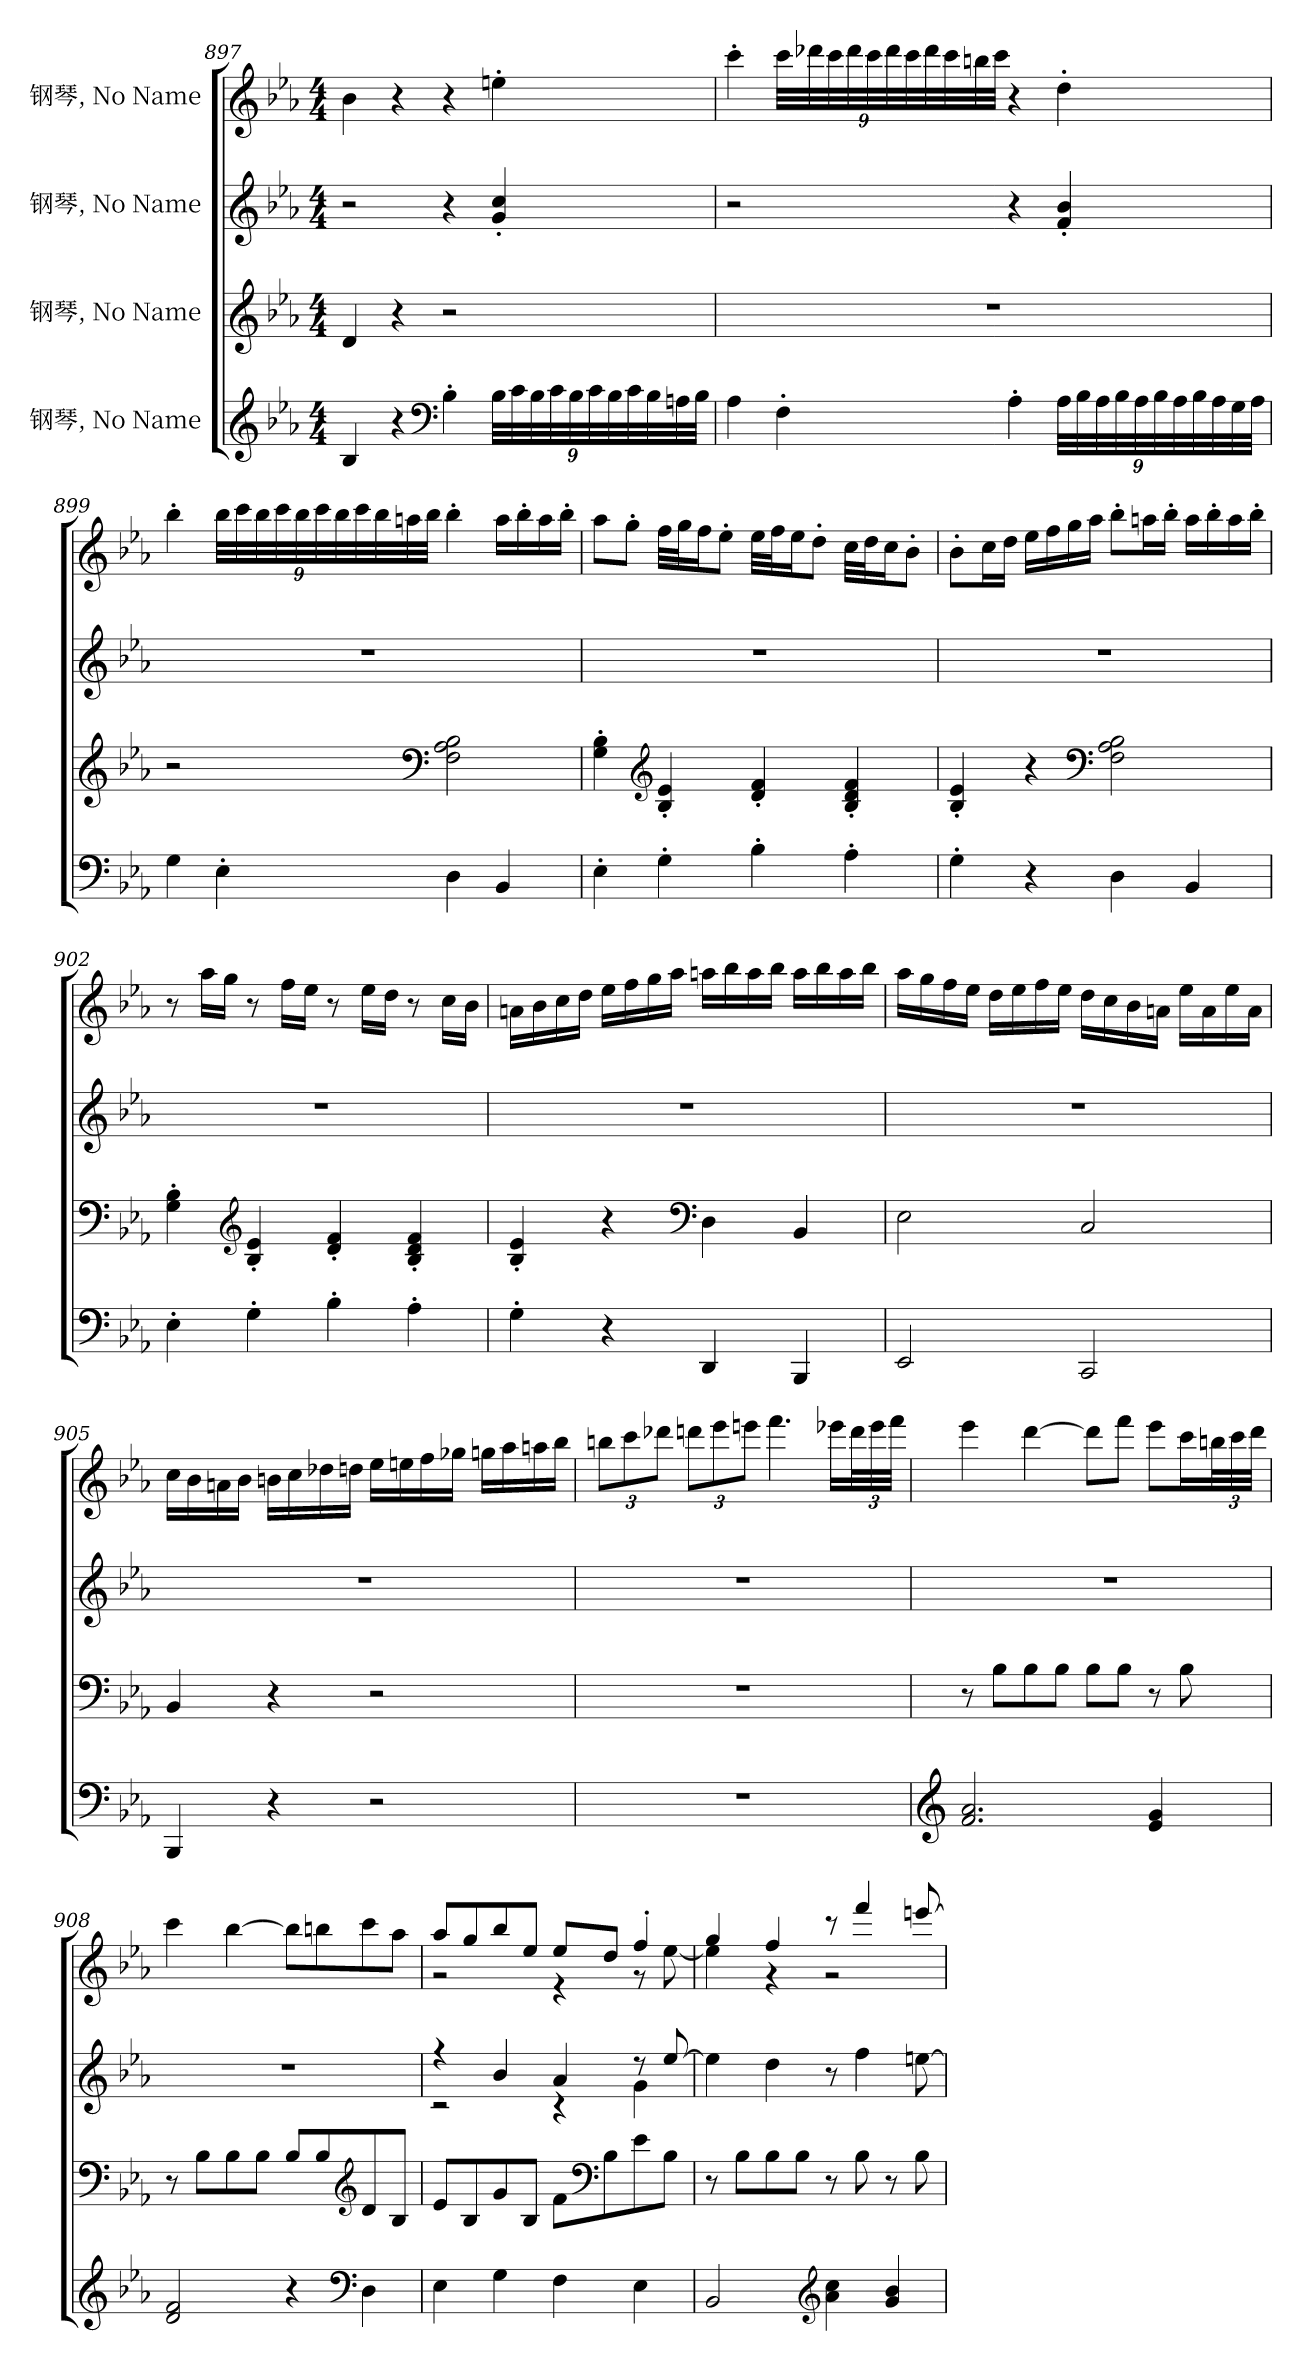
**kern	**kern	**kern	**kern
*part4	*part3	*part2	*part1
*staff4	*staff3	*staff2	*staff1
*I"钢琴, No Name	*I"钢琴, No Name	*I"钢琴, No Name	*I"钢琴, No Name
!!LO:LB:g=z
*clefG2	*clefG2	*clefG2	*clefG2
*k[b-e-a-]	*k[b-e-a-]	*k[b-e-a-]	*k[b-e-a-]
*M4/4	*M4/4	*M4/4	*M4/4
=897	=897	=897	=897
4B-/	4d/	2r	4b-\
4r	4r	.	4r
*clefF4	*	*	*
4B-'\	2r	4r	4r
*Xbrackettup	*	*	*
48B-\LLL	.	4g/' 4cc/'	4een'\
48c\	.	.	.
48B-\	.	.	.
48c\	.	.	.
48B-\	.	.	.
48c\	.	.	.
48B-\	.	.	.
48c\	.	.	.
48B-\	.	.	.
32An\	.	.	.
32B-\JJJ	.	.	.
!!LO:LB:g=z
=898	=898	=898	=898
*	*	*	*MM158
4A-\	1r	2r	4ccc'\
*	*	*	*Xbrackettup
4F'\	.	.	48ccc\LLL
.	.	.	48ddd-X\
.	.	.	48ccc\
.	.	.	48ddd-\
.	.	.	48ccc\
.	.	.	48ddd-\
.	.	.	48ccc\
.	.	.	48ddd-\
.	.	.	48ccc\
.	.	.	32bbn\
.	.	.	32ccc\JJJ
4A-'\	.	4r	4r
48A-\LLL	.	4f/' 4b-/'	4dd'\
48B-\	.	.	.
48A-\	.	.	.
48B-\	.	.	.
48A-\	.	.	.
48B-\	.	.	.
48A-\	.	.	.
48B-\	.	.	.
48A-\	.	.	.
32G\	.	.	.
32A-\JJJ	.	.	.
!!LO:PB:g=z
=899	=899	=899	=899
*	*	*	*MM158
4G\	2r	1r	4bb-'\
4E-'\	.	.	48bb-\LLL
.	.	.	48ccc\
.	.	.	48bb-\
.	.	.	48ccc\
.	.	.	48bb-\
.	.	.	48ccc\
.	.	.	48bb-\
.	.	.	48ccc\
.	.	.	48bb-\
*	*	*	*MM156
.	.	.	32aan\
.	.	.	32bb-\JJJ
*	*clefF4	*	*
*	*	*	*MM158
4D\	2F\ 2A-\ 2B-\	.	4bb-'\
4BB-/	.	.	16aa\LL
.	.	.	16bb-'\
.	.	.	16aa\
.	.	.	16bb-'\JJ
=900	=900	=900	=900
4E-'\	4G\' 4B-\'	1r	8aa-\L
.	.	.	8gg'\J
*	*clefG2	*	*
4G'\	4B-/' 4e-/'	.	32ff\LLL
.	.	.	32gg\J
.	.	.	16ff\J
.	.	.	8ee-'\J
4B-'\	4d/' 4f/'	.	32ee-\LLL
.	.	.	32ff\J
.	.	.	16ee-\J
.	.	.	8dd'\J
4A-'\	4B-/' 4d/' 4f/'	.	32cc\LLL
.	.	.	32dd\J
.	.	.	16cc\J
.	.	.	8b-'\J
!!LO:LB:g=z
=901	=901	=901	=901
4G'\	4B-/' 4e-/'	1r	8b-'\L
.	.	.	16cc\L
.	.	.	16dd\JJ
4r	4r	.	16ee-\LL
.	.	.	16ff\
.	.	.	16gg\
*	*	*	*MM156
.	.	.	16aa-\JJ
*	*clefF4	*	*
*	*	*	*MM158
4D\	2F\ 2A-\ 2B-\	.	8bb-'\L
.	.	.	16aan\L
.	.	.	16bb-'\JJ
4BB-/	.	.	16aa\LL
.	.	.	16bb-'\
.	.	.	16aa\
.	.	.	16bb-'\JJ
=902	=902	=902	=902
4E-'\	4G\' 4B-\'	1r	8r
.	.	.	16aa-\LL
.	.	.	16gg\JJ
*	*clefG2	*	*
4G'\	4B-/' 4e-/'	.	8r
.	.	.	16ff\LL
.	.	.	16ee-\JJ
4B-'\	4d/' 4f/'	.	8r
.	.	.	16ee-\LL
.	.	.	16dd\JJ
4A-'\	4B-/' 4d/' 4f/'	.	8r
.	.	.	16cc\LL
.	.	.	16b-\JJ
!!LO:LB:g=z
=903	=903	=903	=903
4G'\	4B-/' 4e-/'	1r	16an\LL
.	.	.	16b-\
.	.	.	16cc\
.	.	.	16dd\JJ
4r	4r	.	16ee-\LL
.	.	.	16ff\
.	.	.	16gg\
*	*	*	*MM156
.	.	.	16aa-\JJ
*	*clefF4	*	*
*	*	*	*MM158
4DD/	4D\	.	16aan\LL
.	.	.	16bb-\
.	.	.	16aa\
.	.	.	16bb-\JJ
4BBB-/	4BB-/	.	16aa\LL
.	.	.	16bb-\
.	.	.	16aa\
.	.	.	16bb-\JJ
=904	=904	=904	=904
2EE-/	2E-\	1r	16aa-\LL
.	.	.	16gg\
.	.	.	16ff\
.	.	.	16ee-\JJ
.	.	.	16dd\LL
.	.	.	16ee-\
.	.	.	16ff\
.	.	.	16ee-\JJ
2CC/	2C/	.	16dd\LL
.	.	.	16cc\
.	.	.	16b-\
.	.	.	16an\JJ
.	.	.	16ee-\LL
.	.	.	16a\
*	*	*	*MM156
.	.	.	16ee-\
*	*	*	*MM154
.	.	.	16a\JJ
!!LO:PB:g=z
=905	=905	=905	=905
*	*	*	*MM156
4BBB-/	4BB-/	1r	16cc\LL
.	.	.	16b-\
.	.	.	16an\
.	.	.	16b-\JJ
4r	4r	.	16bn\LL
.	.	.	16cc\
.	.	.	16dd-X\
.	.	.	16ddn\JJ
2r	2r	.	16ee-\LL
.	.	.	16een\
.	.	.	16ff\
.	.	.	16gg-X\JJ
.	.	.	16ggn\LL
.	.	.	16aa-\
.	.	.	16aan\
*	*	*	*MM154
.	.	.	16bb-\JJ
=906	=906	=906	=906
*	*	*	*MM156
1r	1r	1r	12bbn\L
.	.	.	12ccc\
.	.	.	12ddd-X\J
.	.	.	12dddn\L
.	.	.	12eee-\
.	.	.	12eeen\J
*	*	*	*MM120
.	.	.	4.fff\
.	.	.	16eee-X\LL
*	*	*	*MM149
.	.	.	48ddd\L
.	.	.	48eee-\
.	.	.	48fff\JJJ
!!LO:LB:g=z
=907	=907	=907	=907
*clefG2	*	*	*
*	*	*	*MM161
2.f/ 2.a-/	8r	1r	4eee-\
.	8B-\L	.	.
.	8B-\	.	[4ddd\
.	8B-\J	.	.
.	8B-\L	.	8ddd\L]
.	8B-\J	.	8fff\J
4e-/ 4g/	8r	.	8eee-\L
*	*	*	*MM159
.	8B-\	.	16ccc\L
.	.	.	48bbn\L
.	.	.	48ccc\
.	.	.	48ddd\JJJ
=908	=908	=908	=908
*	*	*	*MM161
2d/ 2f/	8r	1r	4ccc\
.	8B-\L	.	.
.	8B-\	.	[4bb-\
.	8B-\J	.	.
4r	8B-/L	.	8bb-\L]
.	8B-/	.	8bbn\
*clefF4	*clefG2	*	*
4D\	8d/	.	8ccc\
.	8B-/J	.	8aa-\J
=909	=909	=909	=909
*	*	*^	*^
4E-\	8e-/L	4r	2r	8aa-/L	2r
.	8B-/	.	.	8gg/	.
4G\	8g/	4b-/	.	8bb-/	.
.	8B-/J	.	.	8ee-/J	.
4F\	8f\L	4a-/	4r	8ee-/L	4r
*	*clefF4	*	*	*	*
.	8B-\	.	.	8dd/J	.
4E-\	8e-\	8r	4g\	4ff'/	8r
.	8B-\J	[8ee-/	.	.	[8ee-\
*	*	*v	*v	*	*
!!LO:LB:g=z	!!
=910	=910	=910	=910	=910
2BB-/	8r	4ee-\]	4gg/	4ee-\]
.	8B-\L	.	.	.
.	8B-\	4dd\	4ff/	4r
.	8B-\J	.	.	.
*clefG2	*	*	*	*
4a-\ 4cc\	8r	8r	8r	2r
*	*	*	*MM160	*
.	8B-\	4ff\	4fff/	.
4g/ 4b-/	8r	.	.	.
.	8B-\	[8een\	[8eeen/	.
*	*	*	*v	*v
=	=	=	=
*-	*-	*-	*-
